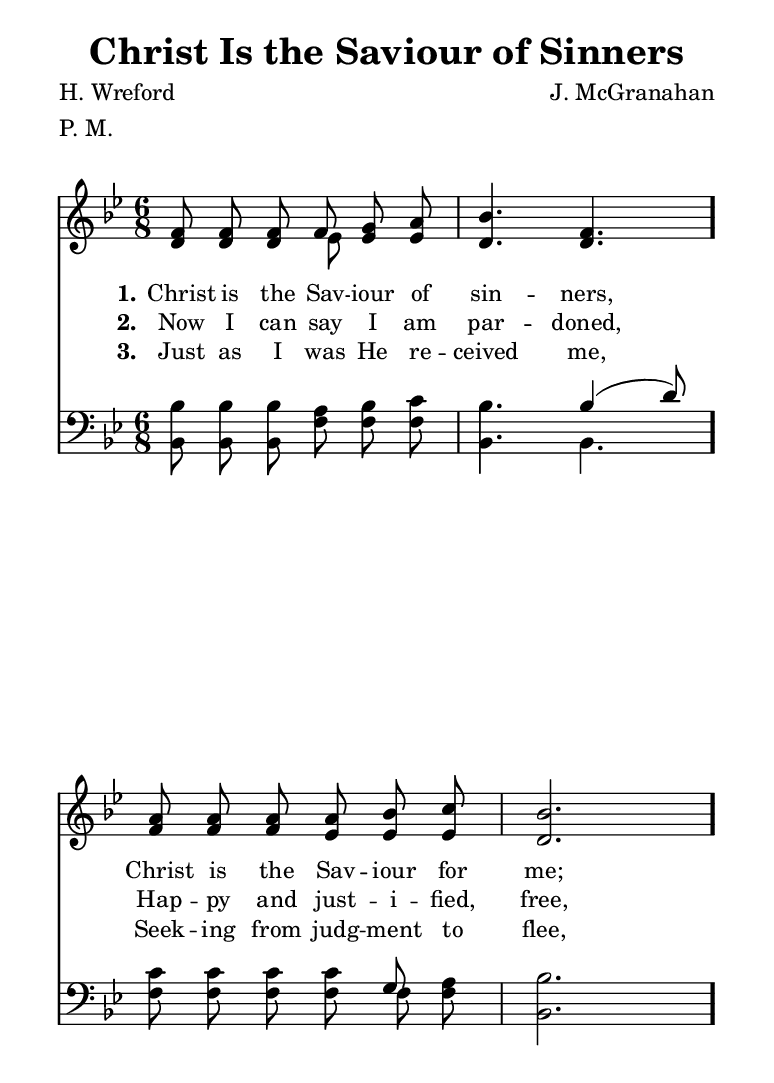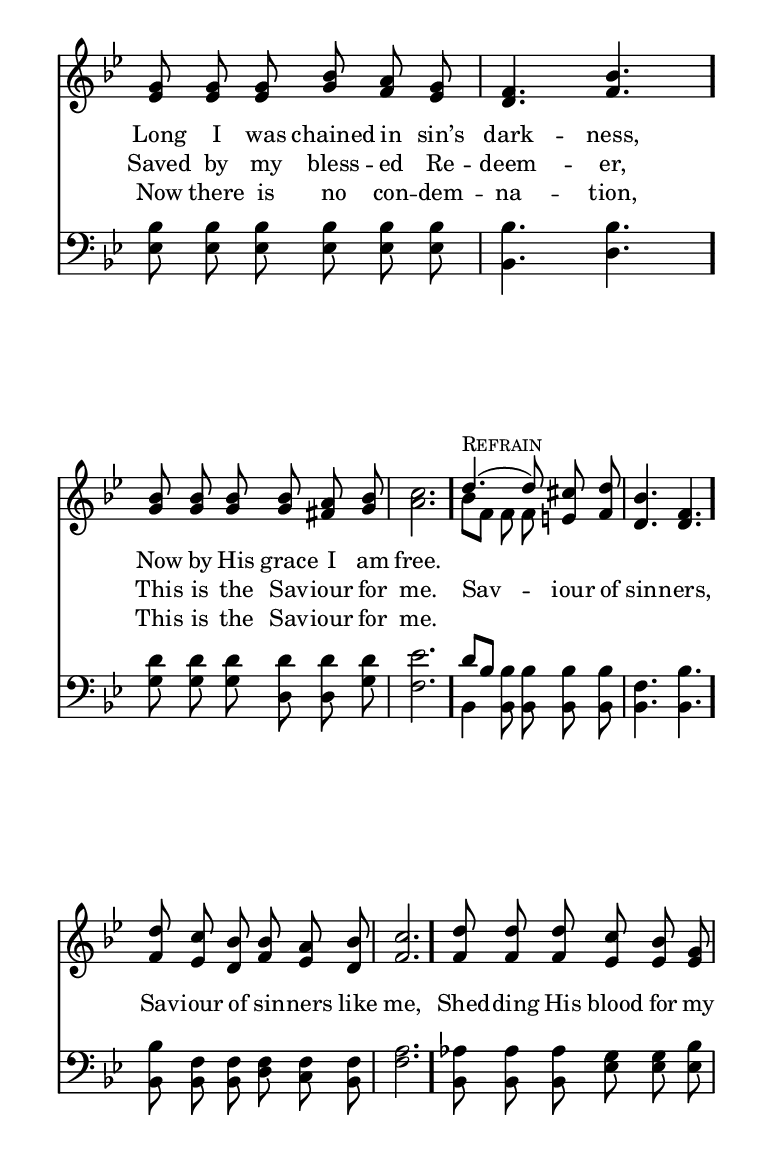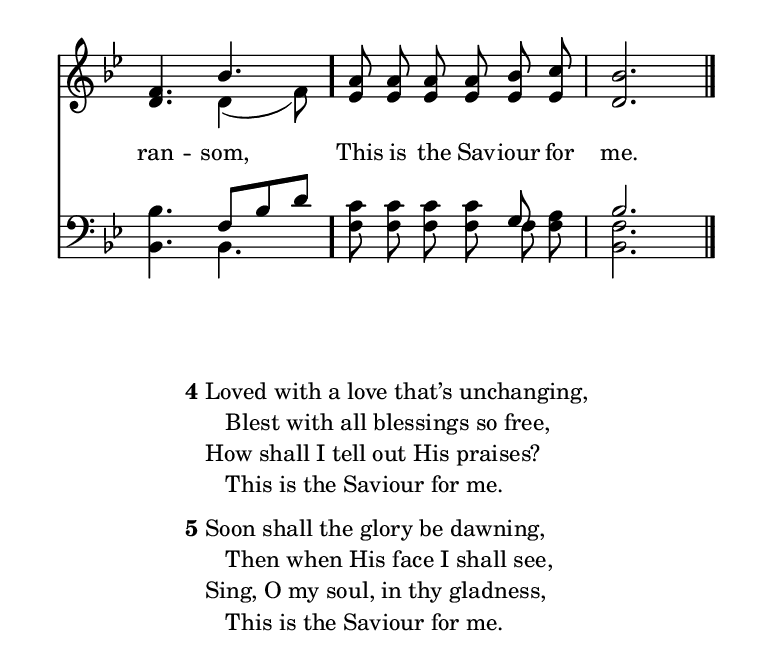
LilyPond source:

\include "common/global.ily"
\paper {
  \include "common/paper.ily"
  score-markup-spacing.padding = 4
  score-markup-spacing.basic-distance = 4
}

\header{
  %gospel
  hymnnumber = "68"
  title = "Christ Is the Saviour of Sinners"
  tunename = "Showers of Blessing"
  meter = "P. M."
  poet = "H. Wreford"
  composer = "J. McGranahan"
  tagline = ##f
}

% for fermata in MIDI
ta = { \tempo 4=70 }
tb = { \tempo 4=35 }

patternAA = { c8 c8 c8 c8 c8 c8 | c4. c4. }
patternAB = { c8 c8 c8 c8 c8 c8 | c4. c4( c8) }
patternAC = { c8 c8 c8 c8 c8 c8 | c4. c8[ c8 c8] }

patternBA = { c8 c8 c8 c8 c8 c8 | c2. }

patternCA = { c4.( c8) c8 c8 | c4. c4. }
patternCB = { c8[ c8] c8 c8 c8 c8 | c4. c4. }
patternCC = { c4 c8 c8 c8 c8 | c4. c4. }

global = {
  \include "common/overrides.ily"
  \override Staff.TimeSignature.style = #'numbered
  \time 6/8
  \override Score.MetronomeMark.transparent = ##t % hide all fermata changes too
  \ta
  \key bes \major
  \autoBeamOff
}

notesSoprano = {
\global
\relative c' {

  \changePitch \patternAA { f f f f g a | bes f }
  \changePitch \patternBA { a a a a bes c | bes }
  \changePitch \patternAA { g g g bes a g | f bes }
  \changePitch \patternBA { bes bes bes bes a bes | c }

  << s^\markup { \small \caps "Refrain" }
  \changePitch \patternCA { d d cis d | bes f } >>
  \changePitch \patternBA { d' c bes bes a bes | c }
  \changePitch \patternAA { d d d c bes g | f bes }
  \changePitch \patternBA { a a a a bes c | bes }

  \bar "|."

}
}

notesAlto = {
\global
\relative e' {

  \changePitch \patternAA { d d d ees ees ees | d d }
  \changePitch \patternBA { f f f ees ees ees | d }
  \changePitch \patternAA { ees ees ees g f ees | d f }
  \changePitch \patternBA { g g g g fis g | a }

  \changePitch \patternCB { bes f f | f e! f | d d }
  \changePitch \patternBA { f ees d f ees d | f }
  \changePitch \patternAB { f f f ees ees ees | d d f }
  \changePitch \patternBA { ees ees ees ees ees ees | d }

}
}

notesTenor = {
\global
\relative a {

  \changePitch \patternAB { bes bes bes a bes c | bes bes d }
  \changePitch \patternBA { c c c c g a | bes }
  \changePitch \patternAA { bes bes bes bes bes bes | bes bes }
  \changePitch \patternBA { d d d d d d | ees }

  \changePitch \patternCB { d bes bes bes bes bes | f bes  }
  \changePitch \patternBA { bes f f f f f | a }
  \changePitch \patternAC { aes aes aes g g bes | bes f bes d }
  \changePitch \patternBA { c c c c g a | bes }

}
}

notesBass = {
\global
\relative f, {

  \changePitch \patternAA { bes bes bes f' f f | bes, bes }
  \changePitch \patternBA { f' f f f f f | bes, }
  \changePitch \patternAA { ees ees ees ees ees ees | bes d }
  \changePitch \patternBA { g g g d d g | f }

  \changePitch \patternCC { bes, bes bes bes bes | bes bes }
  \changePitch \patternBA { bes bes bes d c bes | f' }
  \changePitch \patternAA { bes, bes bes ees ees ees | bes bes }
  \changePitch \patternBA { f' f f f f f | < f bes, > }

}
}

Refrain = \lyricmode {

Sav -- iour of sin -- ners, \bar "."
Sav -- iour of sin -- ners like me, \bar "." \eogbreak
Shed -- ding His blood for my ran -- som, \bar "."
This is the Sav -- iour for me. \bar "." \eogbreak

}

wordsA = \lyricmode {
\set stanza = "1."

Christ is the Sav -- iour of sin -- ners, \bar "."
Christ is the Sav -- iour for me; \bar "." \eogbreak
Long I was chained in sin’s dark -- ness, \bar "."
Now by His grace I am free. \bar "." \eogbreak

}

wordsB = \lyricmode {
\set stanza = "2."

Now I can say I am par -- doned,
Hap -- py and just -- i -- fied, free,
Saved by my bless -- ed Re -- deem -- er,
This is the Sav -- iour for me.

\Refrain

}

wordsC = \lyricmode {
\set stanza = "3."

Just as I was He re -- ceived me,
Seek -- ing from judg -- ment to flee,
Now there is no con -- dem -- na -- tion,
This is the Sav -- iour for me.

}

wordsD = \markuplist {

\line { Loved with a love that’s unchanging, }
\line { { \hspace #2 } Blest with all blessings so free, }
\line { How shall I tell out His praises? }
\line { { \hspace #2 } This is the Saviour for me. }

}

wordsE = \markuplist {

\line { Soon shall the glory be dawning, }
\line { { \hspace #2 } Then when His face I shall see, }
\line { Sing, O my soul, in thy gladness, }
\line { { \hspace #2 } This is the Saviour for me. }

}

\score {
  \context ChoirStaff <<
    \context Staff = upper <<
      \set Staff.autoBeaming = ##f
      \set ChoirStaff.systemStartDelimiter = #'SystemStartBar
      \set ChoirStaff.printPartCombineTexts = ##f
      \partcombine #'(2 . 11) \notesSoprano \notesAlto
      \context NullVoice = sopranos { \voiceOne << \notesSoprano >> }
      \context Lyrics = one   \lyricsto sopranos \wordsA
      \context Lyrics = two   \lyricsto sopranos \wordsB
      \context Lyrics = three \lyricsto sopranos \wordsC
    >>
    \context Staff = men <<
      \set Staff.autoBeaming = ##f
      \clef bass
      \set ChoirStaff.printPartCombineTexts = ##f
      \partcombine #'(2 . 11) \notesTenor \notesBass
    >>
  >>
  \layout {
    \include "common/layout.ily"
  }
  #(cond ((ly:get-option 'eog-midi-permitted) #{ \midi{
    \include "common/midi.ily"
  } #}))
}

\noPageBreak

\markup { \fill-line { \column {
  \line{ \bold 4 \column { \wordsD } } \combine \null \vspace #0.4
  \line{ \bold 5 \column { \wordsE } } \combine \null \vspace #0.4
} } }

\version "2.19.49"  % necessary for upgrading to future LilyPond versions.

% vi:set et ts=2 sw=2 ai nocindent syntax=lilypond:
